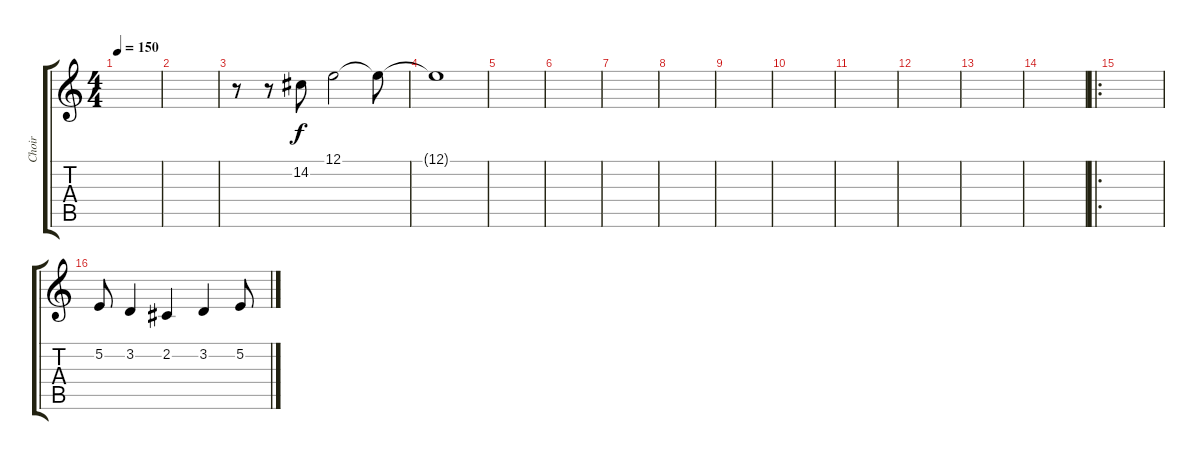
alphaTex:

\track ("Choir" "Choir") {instrument choiraahs}
\staff {score tabs}
\tuning (E4 B3 G3 D3 A2 E2) {hide}
\ts (4 4)
\tempo 150
\clef g2
\ks c
|
|
r.8 r.8 14.2.8 12.1.2 12.1{t}.8 |
12.1{t}.1 |
|
|
|
|
|
|
|
|
|
|
\ro
|
5.2.8 3.2.4 2.2.4 3.2.4 5.2.8
